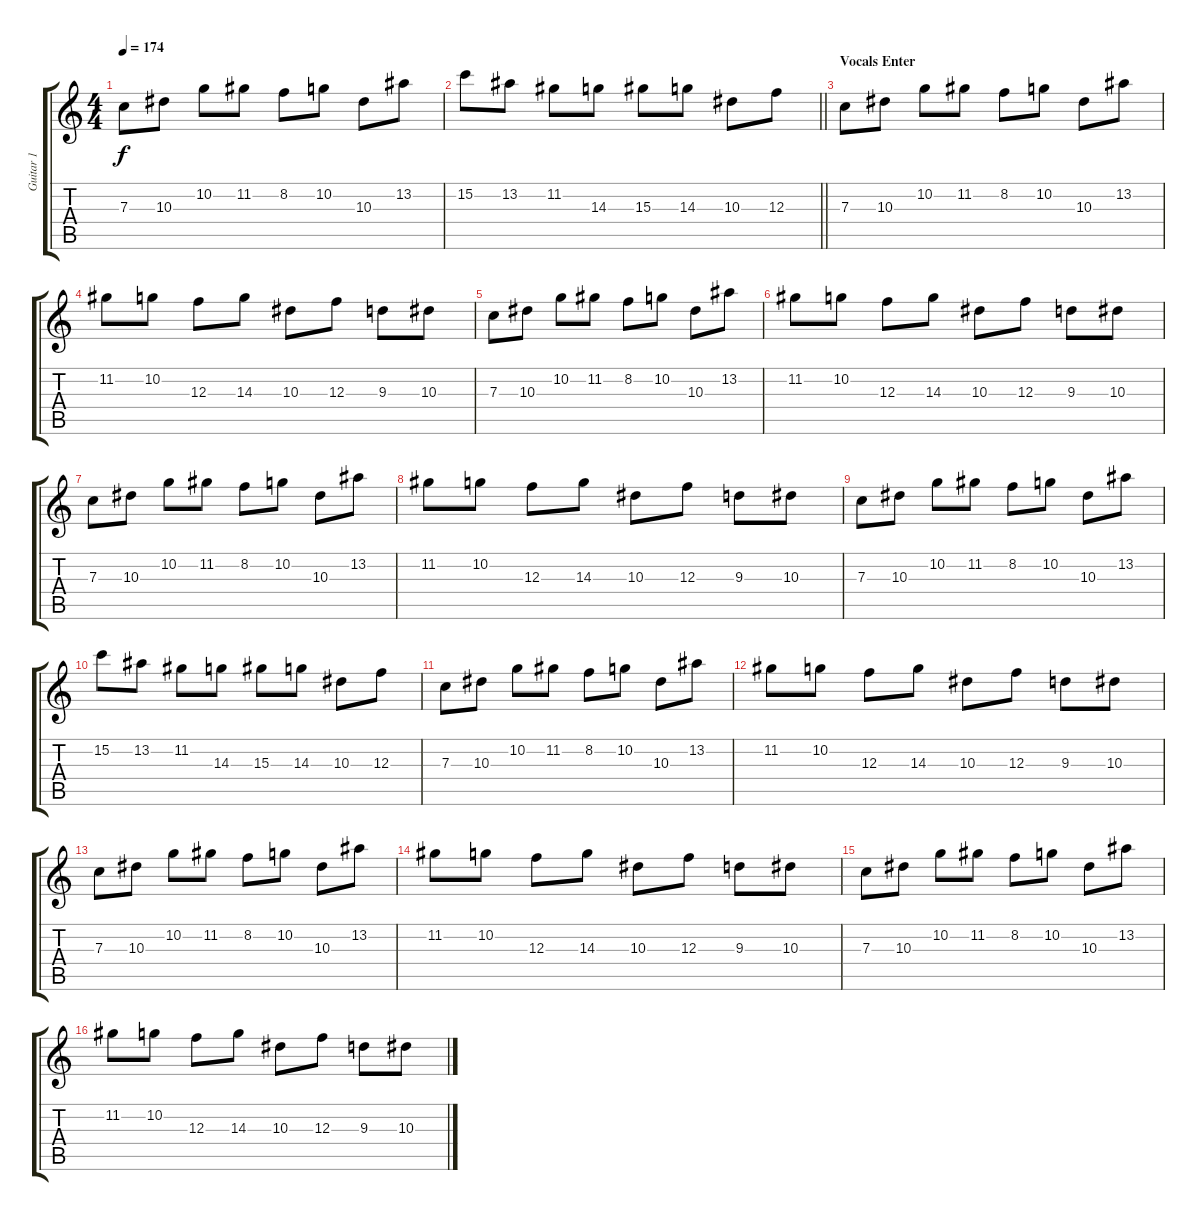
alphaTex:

\track ("Guitar 1" "Guitar 1") {instrument distortionguitar}
\staff {score tabs}
\tuning (D4 A3 F3 C3 G2 C2) {hide}
\ts (4 4)
\tempo 174
\clef g2
\ks c
7.3.8{dy f} 10.3.8 10.2.8 11.2.8 8.2.8 10.2.8 10.3.8 13.2.8 |
\barLineRight lightlight
15.2.8 13.2.8 11.2.8 14.3.8 15.3.8 14.3.8 10.3.8 12.3.8 |
\section ("" "Vocals Enter")
7.3.8 10.3.8 10.2.8 11.2.8 8.2.8 10.2.8 10.3.8 13.2.8 |
11.2.8 10.2.8 12.3.8 14.3.8 10.3.8 12.3.8 9.3.8 10.3.8 |
7.3.8 10.3.8 10.2.8 11.2.8 8.2.8 10.2.8 10.3.8 13.2.8 |
11.2.8 10.2.8 12.3.8 14.3.8 10.3.8 12.3.8 9.3.8 10.3.8 |
7.3.8 10.3.8 10.2.8 11.2.8 8.2.8 10.2.8 10.3.8 13.2.8 |
11.2.8 10.2.8 12.3.8 14.3.8 10.3.8 12.3.8 9.3.8 10.3.8 |
7.3.8 10.3.8 10.2.8 11.2.8 8.2.8 10.2.8 10.3.8 13.2.8 |
15.2.8 13.2.8 11.2.8 14.3.8 15.3.8 14.3.8 10.3.8 12.3.8 |
7.3.8 10.3.8 10.2.8 11.2.8 8.2.8 10.2.8 10.3.8 13.2.8 |
11.2.8 10.2.8 12.3.8 14.3.8 10.3.8 12.3.8 9.3.8 10.3.8 |
7.3.8 10.3.8 10.2.8 11.2.8 8.2.8 10.2.8 10.3.8 13.2.8 |
11.2.8 10.2.8 12.3.8 14.3.8 10.3.8 12.3.8 9.3.8 10.3.8 |
7.3.8 10.3.8 10.2.8 11.2.8 8.2.8 10.2.8 10.3.8 13.2.8 |
11.2.8 10.2.8 12.3.8 14.3.8 10.3.8 12.3.8 9.3.8 10.3.8
